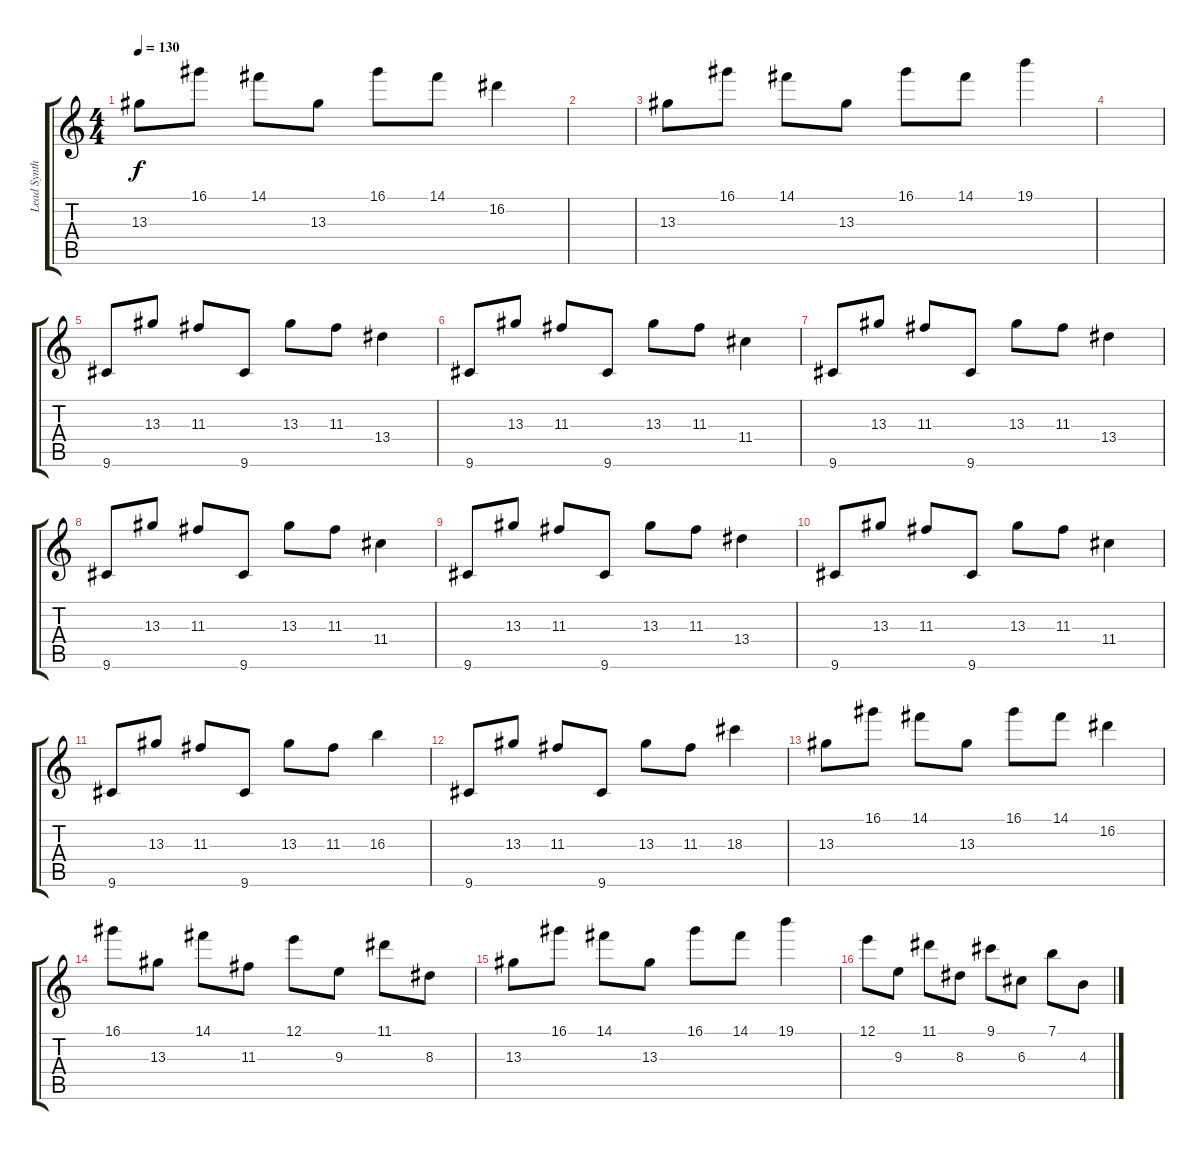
\track ("Lead Synth Right Ch." "Lead Synth") {instrument overdrivenguitar}
\staff {score tabs}
\tuning (E4 B3 G3 D3 A2 E2) {hide}
\ts (4 4)
\tempo 130
\clef g2
\ks c
13.3.8{dy f} 16.1.8 14.1.8 13.3.8 16.1.8 14.1.8 16.2.4 |
|
13.3.8 16.1.8 14.1.8 13.3.8 16.1.8 14.1.8 19.1.4 |
|
9.6.8{volume 6 instrument fx7echoes} 13.3.8 11.3.8 9.6.8 13.3.8 11.3.8 13.4.4 |
9.6.8 13.3.8 11.3.8 9.6.8 13.3.8 11.3.8 11.4.4 |
9.6.8 13.3.8 11.3.8 9.6.8 13.3.8 11.3.8 13.4.4 |
9.6.8 13.3.8 11.3.8 9.6.8 13.3.8 11.3.8 11.4.4 |
9.6.8 13.3.8 11.3.8 9.6.8 13.3.8 11.3.8 13.4.4 |
9.6.8 13.3.8 11.3.8 9.6.8 13.3.8 11.3.8 11.4.4 |
9.6.8 13.3.8 11.3.8 9.6.8 13.3.8 11.3.8 16.3.4 |
9.6.8 13.3.8 11.3.8 9.6.8 13.3.8 11.3.8 18.3.4 |
13.3.8{volume 14 instrument overdrivenguitar} 16.1.8 14.1.8 13.3.8 16.1.8 14.1.8 16.2.4 |
16.1.8 13.3.8 14.1.8 11.3.8 12.1.8 9.3.8 11.1.8 8.3.8 |
13.3.8 16.1.8 14.1.8 13.3.8 16.1.8 14.1.8 19.1.4 |
12.1.8 9.3.8 11.1.8 8.3.8 9.1.8 6.3.8 7.1.8 4.3.8
